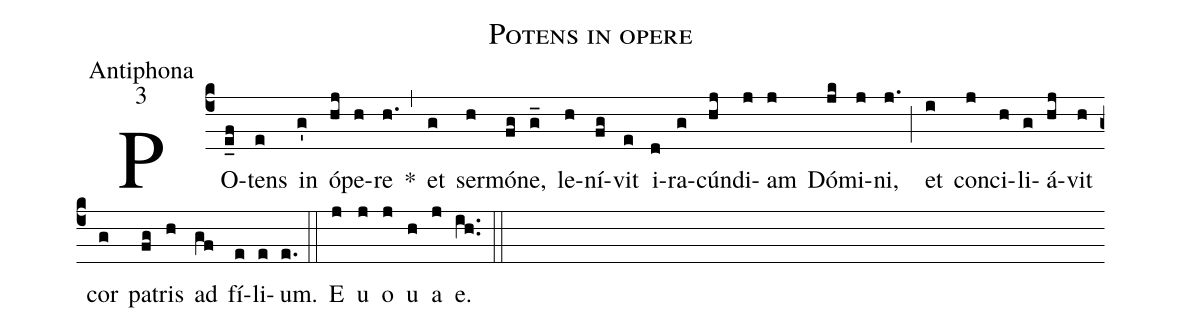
name:Potens in opere;
office-part:Antiphona;
mode:3;
%%
(c4)PO(e_f)tens(e) in(g') ó(hj)pe(h)re(h.) *(,) et(g) ser(h)mó(fg)ne,(g_) le(h)ní(fg)vit(e) i(d)ra(g)cún(hj)di(j)am(j) Dó(jk)mi(j)ni,(j.) (;) et(i) con(j)ci(h)li(g)á(hj)vit(h) cor(g) pa(fg)tris(h) ad(gf) fí(e)li(e)um.(e.) (::) <eu>E(j) u(j) o(j) u(h) a(j) e.</eu>(ih..) (::)
